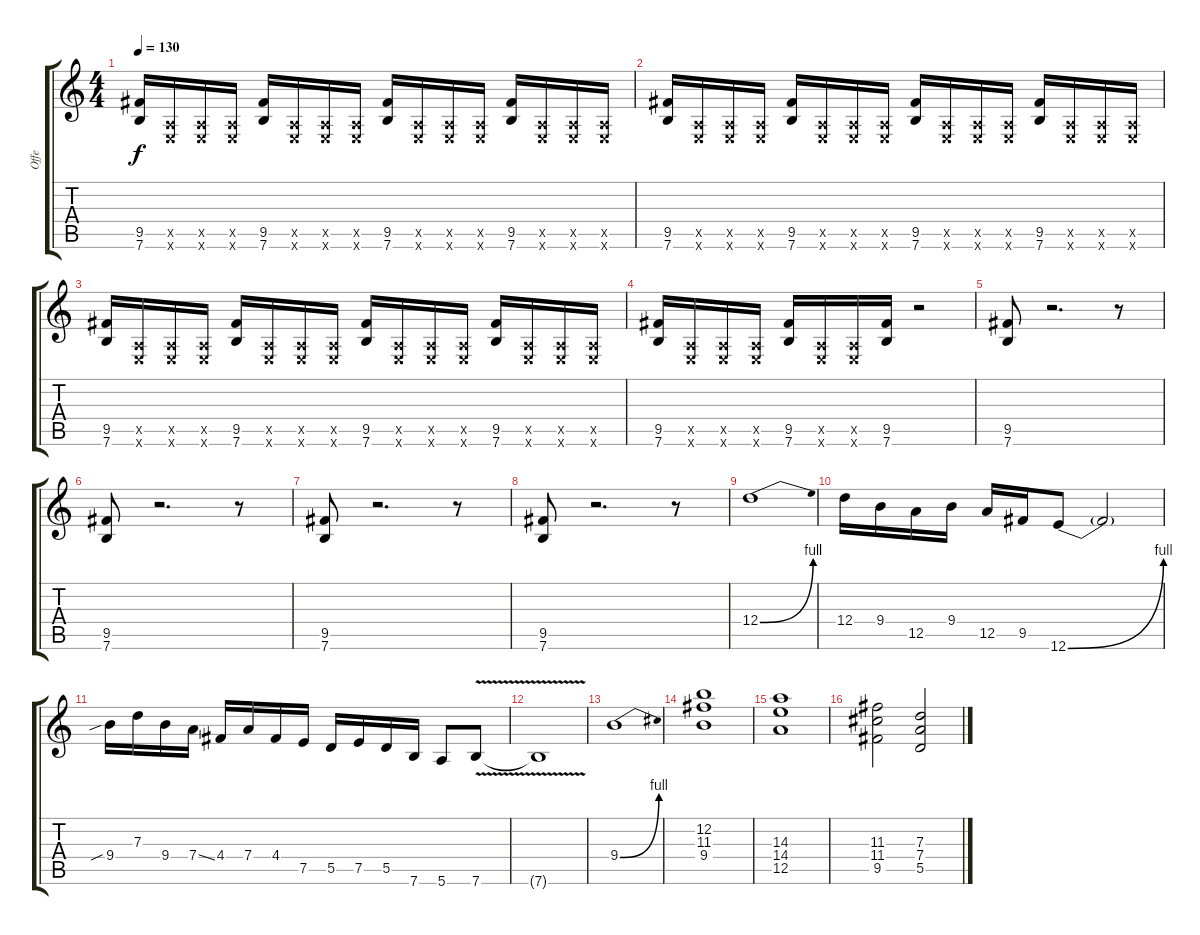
\track ("Offe" "Offe") {instrument overdrivenguitar}
\staff {score tabs}
\tuning (E4 B3 G3 D3 A2 E2) {hide}
\ts (4 4)
\tempo 130
\clef g2
\ks c
(9.5 7.6).16{dy f} (0.5{x} 0.6{x}).16 (0.5{x} 0.6{x}).16 (0.5{x} 0.6{x}).16 (9.5 7.6).16 (0.5{x} 0.6{x}).16 (0.5{x} 0.6{x}).16 (0.5{x} 0.6{x}).16 (9.5 7.6).16 (0.5{x} 0.6{x}).16 (0.5{x} 0.6{x}).16 (0.5{x} 0.6{x}).16 (9.5 7.6).16 (0.5{x} 0.6{x}).16 (0.5{x} 0.6{x}).16 (0.5{x} 0.6{x}).16 |
(9.5 7.6).16 (0.5{x} 0.6{x}).16 (0.5{x} 0.6{x}).16 (0.5{x} 0.6{x}).16 (9.5 7.6).16 (0.5{x} 0.6{x}).16 (0.5{x} 0.6{x}).16 (0.5{x} 0.6{x}).16 (9.5 7.6).16 (0.5{x} 0.6{x}).16 (0.5{x} 0.6{x}).16 (0.5{x} 0.6{x}).16 (9.5 7.6).16 (0.5{x} 0.6{x}).16 (0.5{x} 0.6{x}).16 (0.5{x} 0.6{x}).16 |
(9.5 7.6).16 (0.5{x} 0.6{x}).16 (0.5{x} 0.6{x}).16 (0.5{x} 0.6{x}).16 (9.5 7.6).16 (0.5{x} 0.6{x}).16 (0.5{x} 0.6{x}).16 (0.5{x} 0.6{x}).16 (9.5 7.6).16 (0.5{x} 0.6{x}).16 (0.5{x} 0.6{x}).16 (0.5{x} 0.6{x}).16 (9.5 7.6).16 (0.5{x} 0.6{x}).16 (0.5{x} 0.6{x}).16 (0.5{x} 0.6{x}).16 |
(9.5 7.6).16 (0.5{x} 0.6{x}).16 (0.5{x} 0.6{x}).16 (0.5{x} 0.6{x}).16 (9.5 7.6).16 (0.5{x} 0.6{x}).16 (0.5{x} 0.6{x}).16 (9.5 7.6).16 r.2 |
(9.5 7.6).8 r.2{d} r.8 |
(9.5 7.6).8 r.2{d} r.8 |
(9.5 7.6).8 r.2{d} r.8 |
(9.5 7.6).8 r.2{d} r.8 |
12.4{be (bend 0 0 60 4)}.1 |
12.4.16 9.4.16 12.5.16 9.4.16 12.5.16 9.5.16 12.6{be (bend 0 0 60 4)}.8 12.6{t}.2 |
9.4{sib}.16 7.3.16 9.4.16 7.4{ss}.16 4.4.16 7.4.16 4.4.16 7.5.16 5.5.16 7.5.16 5.5.16 7.6.16 5.6.8 7.6{v}.8 |
7.6{t}.1 |
9.4{be (bend 0 0 60 4)}.1 |
(12.2 11.3 9.4).1 |
(14.3 14.4 12.5).1 |
(11.3 11.4 9.5).2 (7.3 7.4 5.5).2
